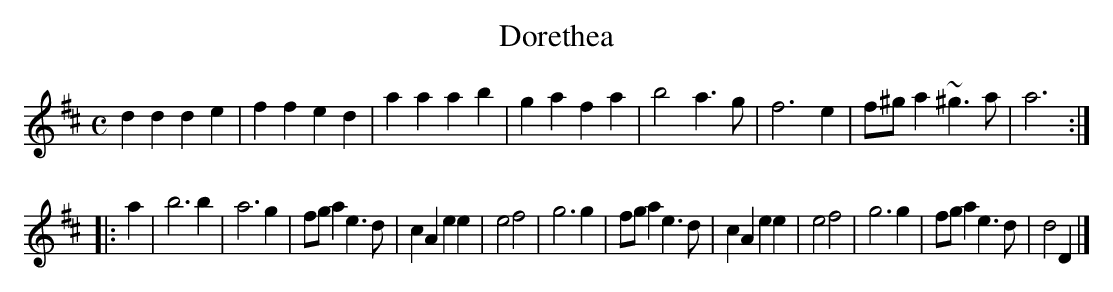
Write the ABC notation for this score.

X:1
T:Dorethea
M:C
K:Dmaj
d2d2d2e2|f2f2e2d2|a2a2a2b2|g2a2f2a2|b4a3g|f6e2|f^ga2~^g3a|a6:|
|:a2|b6b2|a6g2|fga2e3d|c2A2e2e2|e4f4|g6g2|fga2e3d|c2A2e2e2|e4f4|g6g2|fga2e3d|d4D2|]
